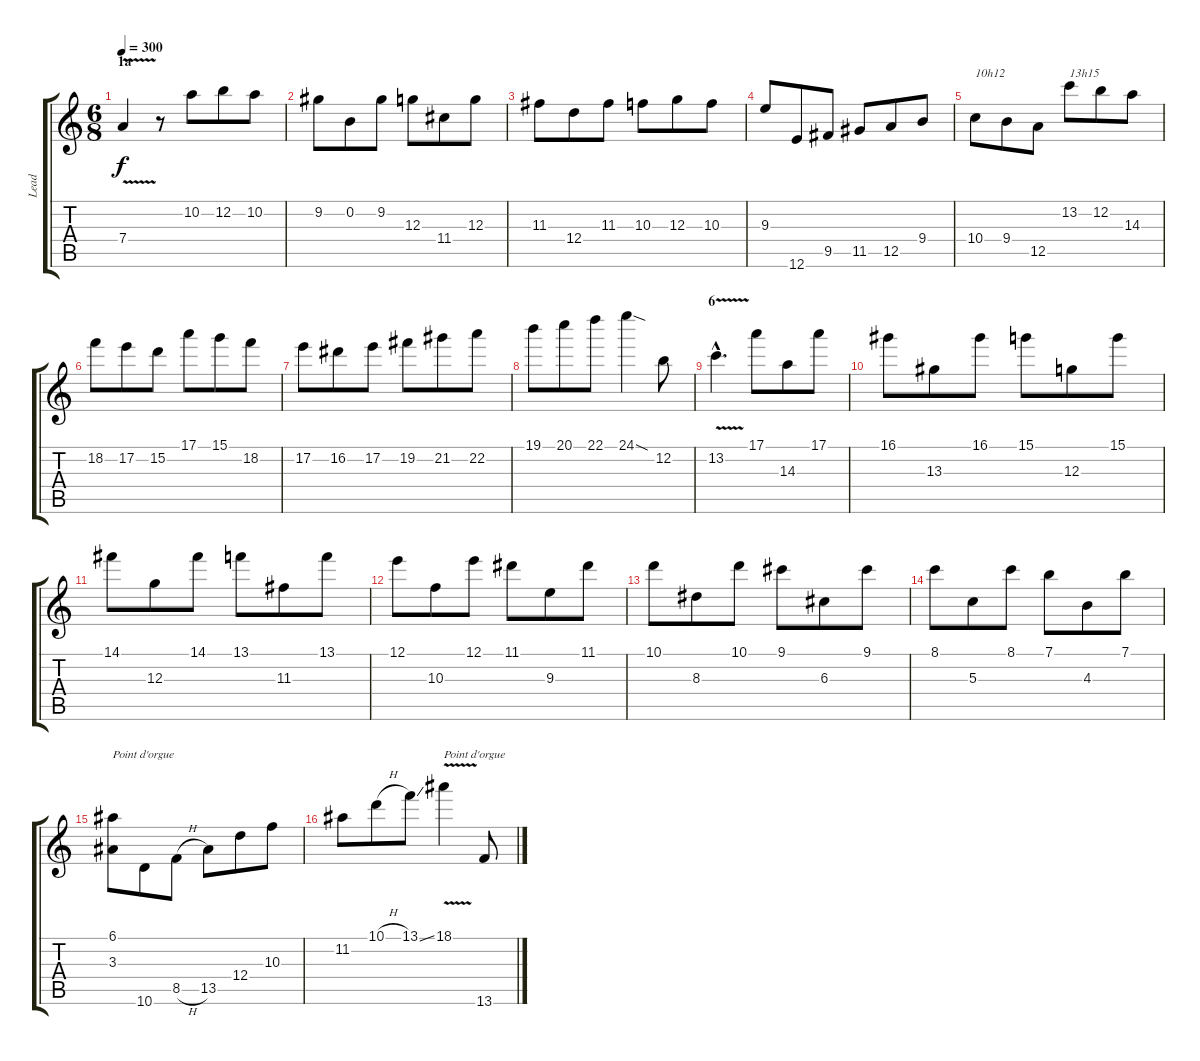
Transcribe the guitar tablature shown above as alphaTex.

\track ("Lead" "Lead") {instrument distortionguitar}
\staff {score tabs}
\tuning (E4 B3 G3 D3 A2 E2) {hide}
\ts (6 8)
\section ("" "1a")
\tempo 300
\clef g2
\ks c
7.4{v}.4{dy f} r.8 10.2.8 12.2.8 10.2.8 |
9.2.8 0.2.8 9.2.8 12.3.8 11.4.8 12.3.8 |
11.3.8 12.4.8 11.3.8 10.3.8 12.3.8 10.3.8 |
9.3.8 12.6.8 9.5.8 11.5.8 12.5.8 9.4.8 |
10.4.8{txt "10h12"} 9.4.8 12.5.8 13.2.8{txt "13h15"} 12.2.8 14.3.8 |
18.2.8 17.2.8 15.2.8 17.1.8 15.1.8 18.2.8 |
17.2.8 16.2.8 17.2.8 19.2.8 21.2.8 22.2.8 |
19.1.8 20.1.8 22.1.8 24.1{sod}.4 12.2.8 |
\section ("" "6")
13.2{v hac}.4{d} 17.1.8 14.3.8 17.1.8 |
16.1.8 13.3.8 16.1.8 15.1.8 12.3.8 15.1.8 |
14.1.8 12.3.8 14.1.8 13.1.8 11.3.8 13.1.8 |
12.1.8 10.3.8 12.1.8 11.1.8 9.3.8 11.1.8 |
10.1.8 8.3.8 10.1.8 9.1.8 6.3.8 9.1.8 |
8.1.8 5.3.8 8.1.8 7.1.8 4.3.8 7.1.8 |
(6.1 3.3).8{txt "Point d'orgue"} 10.6.8 8.5{h}.8 13.5.8 12.4.8 10.3.8 |
11.2.8 10.1{h}.8 13.1{ss}.8 18.1{v}.4{txt "Point d'orgue"} 13.6.8
